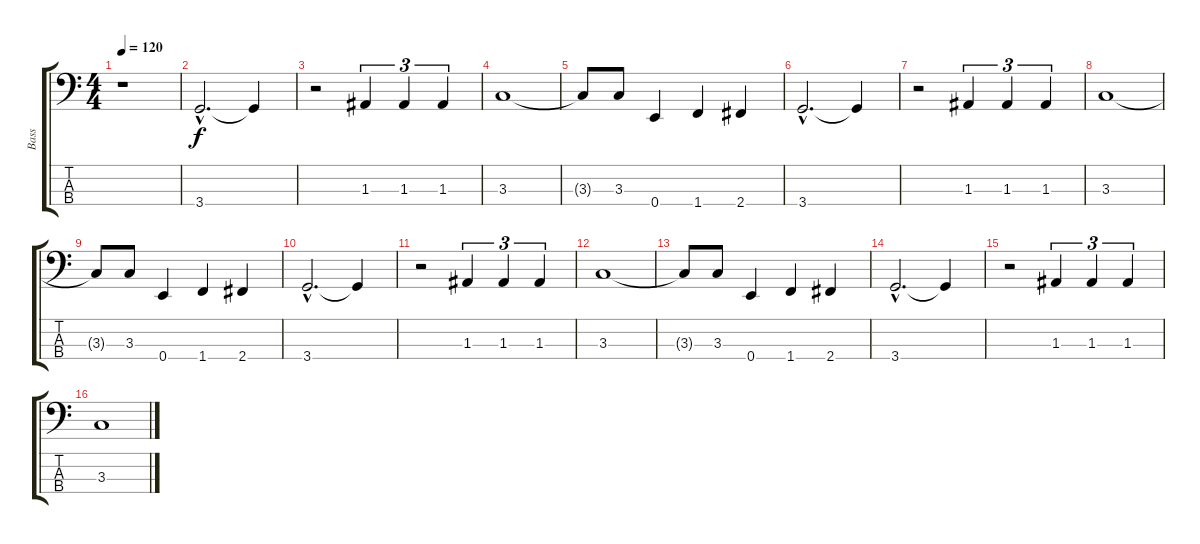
\track ("Bass" "Bass") {instrument electricbassfinger}
\staff {score tabs}
\tuning (G2 D2 A1 E1) {hide}
\ts (4 4)
\tempo 120
\clef f4
\ks c
r.1{dy f instrument electricbassfinger} |
3.4{hac}.2{d} 3.4{t}.4 |
r.2 1.3.4{tu (3 2)} 1.3.4{tu (3 2)} 1.3.4{tu (3 2)} |
3.3.1 |
3.3{t}.8 3.3.8 0.4.4 1.4.4 2.4.4 |
3.4{hac}.2{d} 3.4{t}.4 |
r.2 1.3.4{tu (3 2)} 1.3.4{tu (3 2)} 1.3.4{tu (3 2)} |
3.3.1 |
3.3{t}.8 3.3.8 0.4.4 1.4.4 2.4.4 |
3.4{hac}.2{d} 3.4{t}.4 |
r.2 1.3.4{tu (3 2)} 1.3.4{tu (3 2)} 1.3.4{tu (3 2)} |
3.3.1 |
3.3{t}.8 3.3.8 0.4.4 1.4.4 2.4.4 |
3.4{hac}.2{d} 3.4{t}.4 |
r.2 1.3.4{tu (3 2)} 1.3.4{tu (3 2)} 1.3.4{tu (3 2)} |
3.3.1
